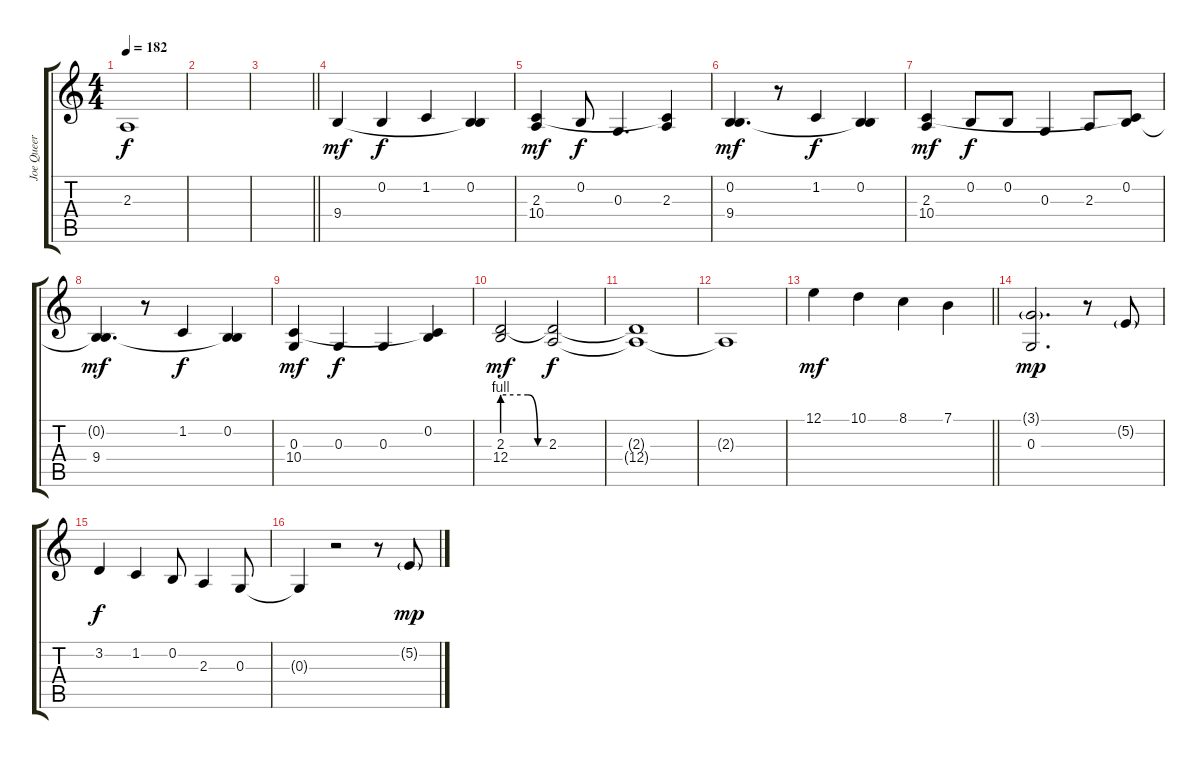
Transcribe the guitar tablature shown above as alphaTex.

\track ("Joe Queer" "Joe Queer") {instrument clarinet}
\staff {score tabs}
\tuning (E4 B3 G3 D3 A2 E2) {hide}
\ts (4 4)
\tempo 182
\clef g2
\ks c
2.3{t}.1{dy f} |
|
\barLineRight lightlight
|
\section ("" "")
9.4.4{dy mf} 0.2.4{dy f} 1.2.4 (0.2 9.4{t}).4 |
(2.3 10.4).4{dy mf} 0.2.8{dy f} 0.3.4{d} (2.3 10.4{t}).4 |
(0.2 9.4).4{d dy mf} r.8 1.2.4{dy f} (0.2 9.4{t}).4 |
(2.3 10.4).4{dy mf} 0.2.8{dy f} 0.2.8 0.3.4 2.3.8 (0.2 10.4{t}).8 |
(0.2{t} 9.4).4{d dy mf} r.8 1.2.4{dy f} (0.2 9.4{t}).4 |
(0.3 10.4).4{dy mf} 0.3.4{dy f} 0.3.4 (0.2 10.4{t}).4 |
(2.3{be (custom 0 4 36 4 50 0 60 0)} 12.4).2{dy mf} (2.3 12.4{t}).2{dy f} |
(2.3{t} 12.4{t}).1 |
2.3{t}.1 |
\barLineRight lightlight
12.1.4{dy mf} 10.1.4 8.1.4 7.1.4 |
\section ("" "")
(3.1{g} 0.3).2{d dy mp} r.8 5.2{g}.8 |
3.2.4{dy f} 1.2.4 0.2.8 2.3.4 0.3.8 |
0.3{t}.4 r.2 r.8 5.2{g}.8{dy mp}
